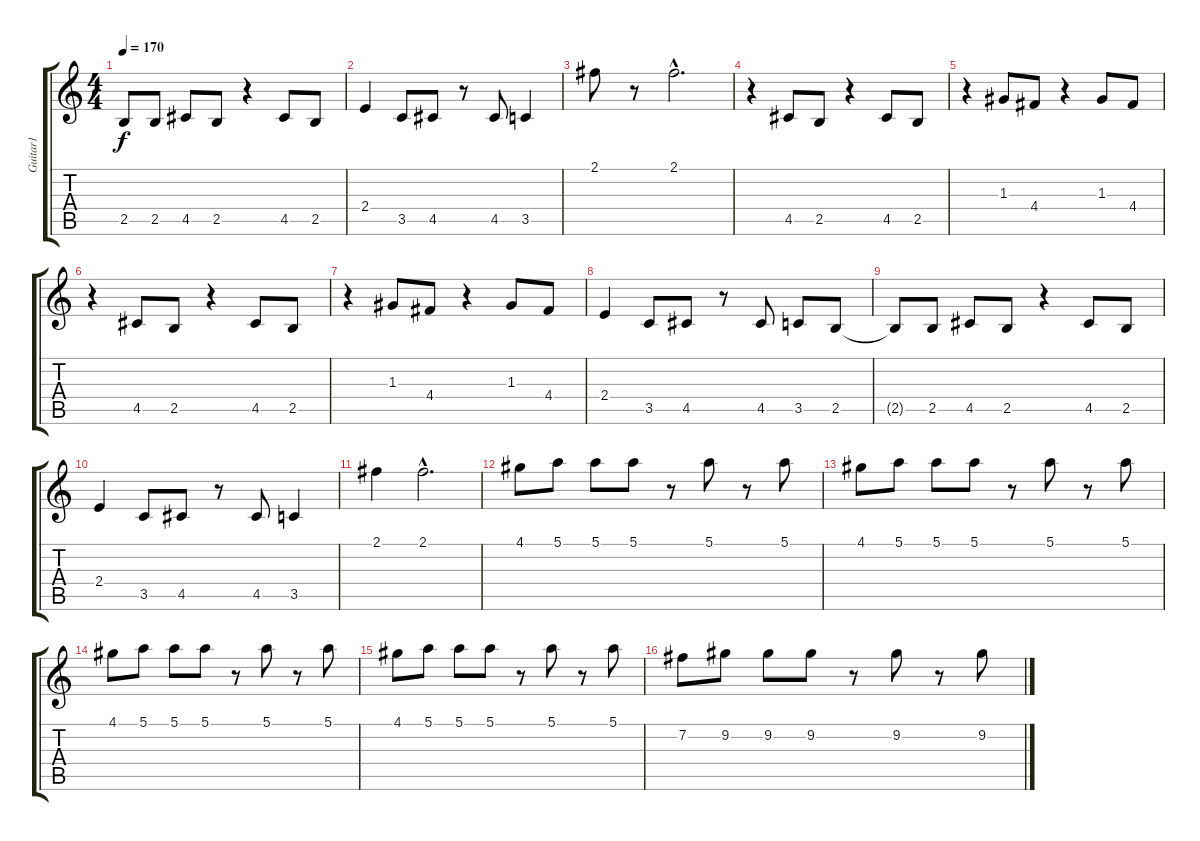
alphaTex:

\track ("Guitar1" "Guitar1") {instrument distortionguitar}
\staff {score tabs}
\tuning (E4 B3 G3 D3 A2 E2) {hide}
\ts (4 4)
\tempo 170
\clef g2
\ks c
2.5{t}.8{dy f} 2.5.8 4.5.8 2.5.8 r.4 4.5.8 2.5.8 |
2.4.4 3.5.8 4.5.8 r.8 4.5.8 3.5.4 |
2.1.8 r.8 2.1{hac}.2{d} |
r.4 4.5.8 2.5.8 r.4 4.5.8 2.5.8 |
r.4 1.3.8 4.4.8 r.4 1.3.8 4.4.8 |
r.4 4.5.8 2.5.8 r.4 4.5.8 2.5.8 |
r.4 1.3.8 4.4.8 r.4 1.3.8 4.4.8 |
2.4.4 3.5.8 4.5.8 r.8 4.5.8 3.5.8 2.5.8 |
2.5{t}.8 2.5.8 4.5.8 2.5.8 r.4 4.5.8 2.5.8 |
2.4.4 3.5.8 4.5.8 r.8 4.5.8 3.5.4 |
2.1.4 2.1{hac}.2{d} |
4.1.8 5.1.8 5.1.8 5.1.8 r.8 5.1.8 r.8 5.1.8 |
4.1.8 5.1.8 5.1.8 5.1.8 r.8 5.1.8 r.8 5.1.8 |
4.1.8 5.1.8 5.1.8 5.1.8 r.8 5.1.8 r.8 5.1.8 |
4.1.8 5.1.8 5.1.8 5.1.8 r.8 5.1.8 r.8 5.1.8 |
7.2.8 9.2.8 9.2.8 9.2.8 r.8 9.2.8 r.8 9.2.8
